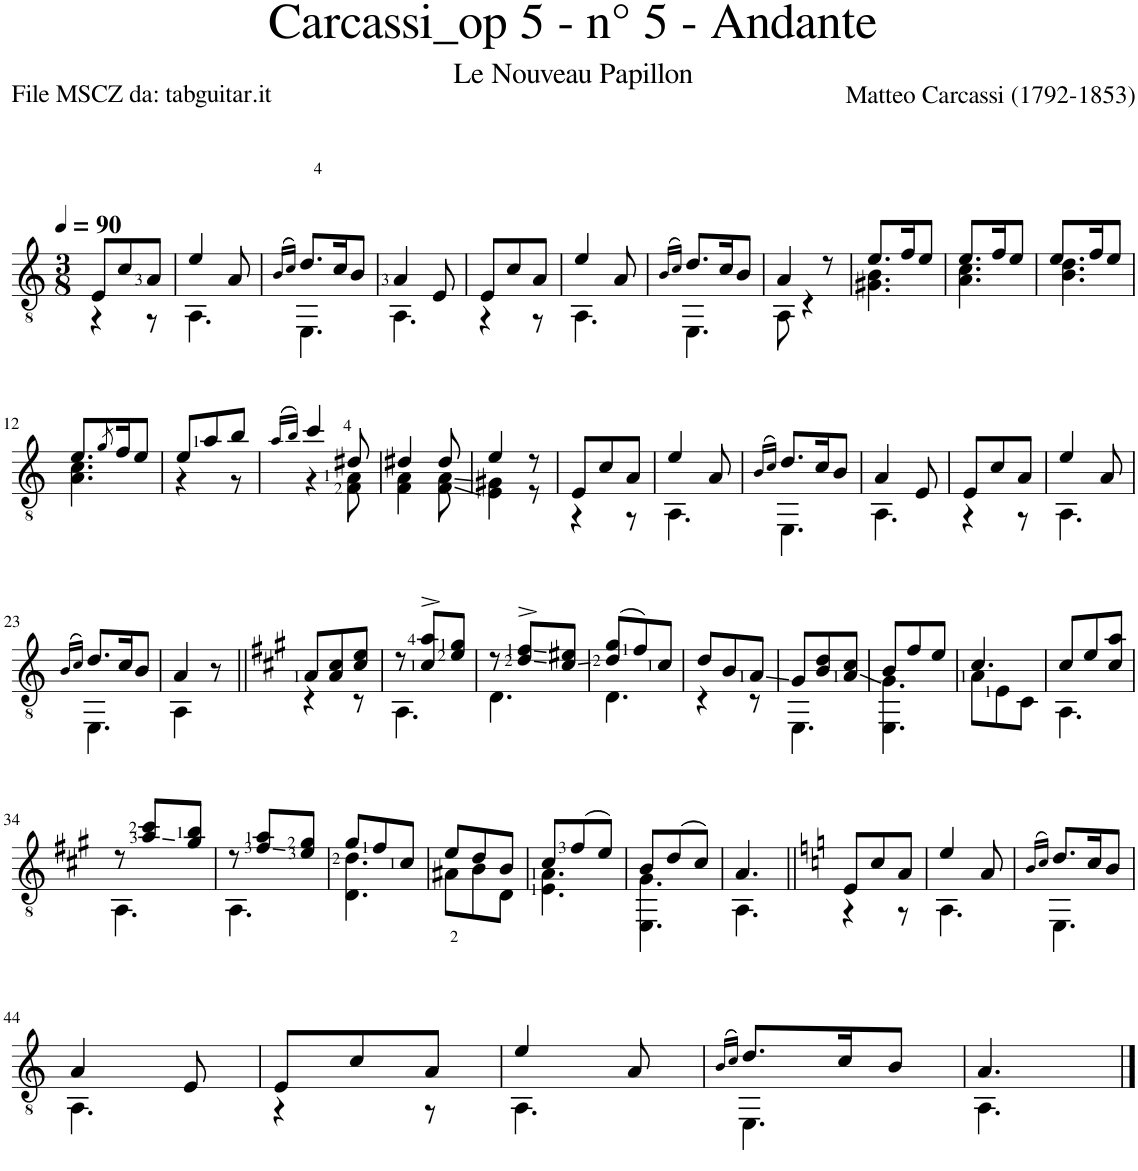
**kern
*part1
*staff1
*I"Guitar
*I'Guit.
*clefGv2
*k[]
*M3/8
*MM90
=1
*^
8E/L	4r
8c/	.
8A/J	8r
=2	=2
4e/	4.AA\
8A/	.
=3	=3
(16qB/LL	.
16qc/JJ)	.
8.d/L	4.EE\
16c/K	.
8B/J	.
=4	=4
4A/	4.AA\
8E/	.
=5	=5
8E/L	4r
8c/	.
8A/J	8r
=6	=6
4e/	4.AA\
8A/	.
=7	=7
(16qB/LL	.
16qc/JJ)	.
8.d/L	4.EE\
16c/K	.
8B/J	.
=8	=8
4A/	8AA\
.	4r
8r	.
=9	=9
8.e/L	4.G#X\ 4.B\
16f/K	.
8e/J	.
=10	=10
8.e/L	4.A\ 4.c\
16f/K	.
8e/J	.
=11	=11
8.e/L	4.B\ 4.d\
16f/K	.
8e/J	.
!!LO:LB:g=z	!!
=12	=12
8.e/L	4.A\ 4.c\
8qg/	.
16f/K	.
8e/J	.
=13	=13
8e/L	4r
8a/	.
8b/J	8r
=14	=14
(16qa/LL	.
16qb/JJ)	.
4cc/	4r
8d#X/	8F\ 8A\
=15	=15
4d#X/	4F\ 4A\
8d#/	8F\ 8A\
=16	=16
4e/	4E\ 4G#X\
8r	8r
=17	=17
8E/L	4r
8c/	.
8A/J	8r
=18	=18
4e/	4.AA\
8A/	.
=19	=19
(16qB/LL	.
16qc/JJ)	.
8.d/L	4.EE\
16c/K	.
8B/J	.
=20	=20
4A/	4.AA\
8E/	.
=21	=21
8E/L	4r
8c/	.
8A/J	8r
=22	=22
4e/	4.AA\
8A/	.
!!LO:LB:g=z	!!
=23	=23
(16qB/LL	.
16qc/JJ)	.
8.d/L	4.EE\
16c/K	.
8B/J	.
=24	=24
4A/	4AA\
8r	8ryy
=25||	=25||
*k[f#c#g#]	*
8A/L	4r
8A/ 8c#/	.
8c#/ 8e/J	8r
=26	=26
8r	4.AA\
8c#/^ 8a/^L	.
8e/ 8g#/J	.
=27	=27
8r	4.D\
8d/^ 8f#/^L	.
8c#/ 8e#X/J	.
=28	=28
(8d/ 8g#/L	4.D\
8f#/)	.
8c#/J	.
=29	=29
8d/L	4r
8B/	.
8A/J	8r
=30	=30
8G#/L	4.EE\
8B/ 8d/	.
8A/ 8c#/J	.
=31	=31
8B/L	4.EE\ 4.G#\
8f#/	.
8e/J	.
=32	=32
4.c#/	8A\L
.	8E\
.	8C#\J
=33	=33
8c#/L	4.AA\
8e/	.
8c#/ 8a/J	.
!!LO:LB:g=z	!!
=34	=34
8r	4.AA\
8a/ 8cc#/L	.
8g#/ 8b/J	.
=35	=35
8r	4.AA\
8f#/ 8a/L	.
8e/ 8g#/J	.
=36	=36
8g#/L	4.D\ 4.d\
8f#/	.
8c#/J	.
=37	=37
8e/L	8A#X<\L
8d/	8B\
8B/J	8D\J
=38	=38
8c#/L	4.E\ 4.A\
(8f#/	.
8e/J)	.
=39	=39
8B/L	4.EE\ 4.G#\
(8d/	.
8c#/J)	.
=40	=40
4.A/	4.AA\
=41||	=41||
*k[]	*
8E/L	4r
8c/	.
8A/J	8r
=42	=42
4e/	4.AA\
8A/	.
=43	=43
(16qB/LL	.
16qc/JJ)	.
8.d/L	4.EE\
16c/K	.
8B/J	.
!!LO:LB:g=z	!!
=44	=44
4A/	4.AA\
8E/	.
=45	=45
8E/L	4r
8c/	.
8A/J	8r
=46	=46
4e/	4.AA\
8A/	.
=47	=47
(16qB/LL	.
16qc/JJ)	.
8.d/L	4.EE\
16c/K	.
8B/J	.
=48	=48
4.A/	4.AA\
*v	*v
==
*-
